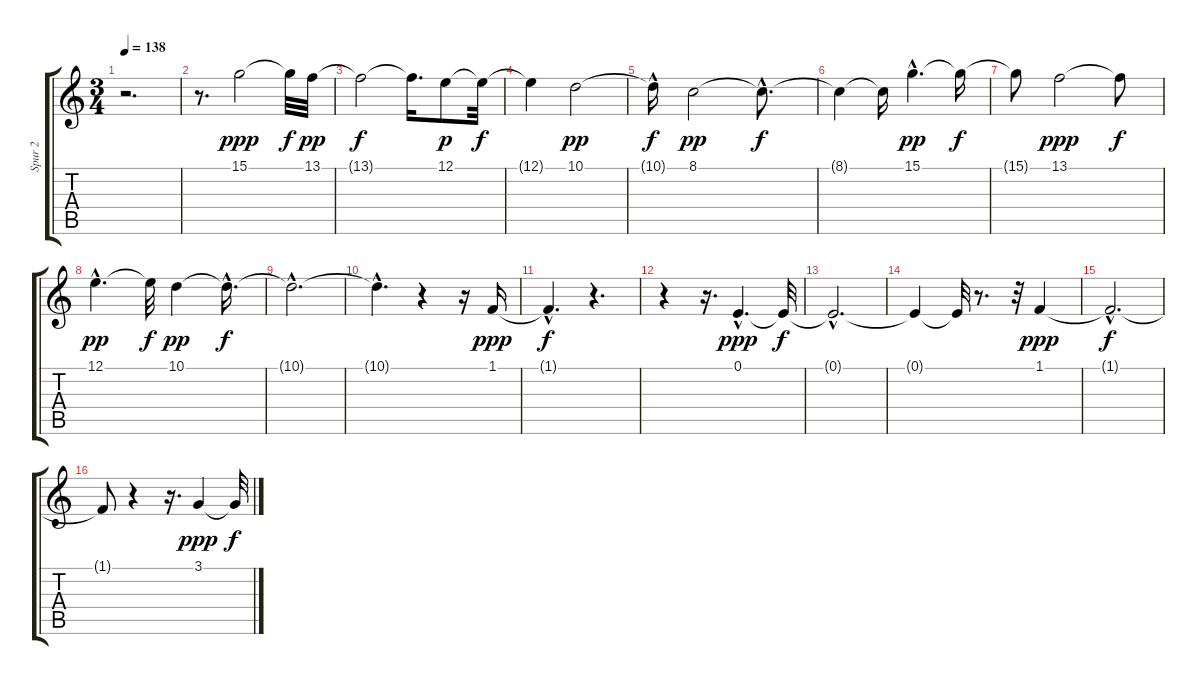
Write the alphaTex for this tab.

\track ("Spur 2" "Spur 2") {instrument synthstrings1}
\staff {score tabs}
\tuning (E4 B3 G3 D3 A2 E2) {hide}
\ts (3 4)
\tempo 138
\clef g2
\ks c
r.2{d dy ppp instrument synthstrings1} |
r.8{d} 15.1.2 15.1{t}.32{dy f} 13.1.32{dy pp} |
13.1{t}.2{dy f} 13.1{t}.16{d} 12.1.8{dy p} 12.1{t}.32{dy f} |
12.1{t}.4 10.1.2{dy pp} |
10.1{hac t}.16{dy f} 8.1.2{dy pp} 8.1{hac t}.8{d dy f} |
8.1{t}.4 8.1{t}.16 15.1{hac}.4{d dy pp} 15.1{t}.16{dy f} |
15.1{t}.8 13.1.2{dy ppp} 13.1{t}.8{dy f} |
12.1{hac}.4{d dy pp} 12.1{t}.32{dy f} 10.1.4{dy pp} 10.1{hac t}.16{d dy f} |
10.1{hac t}.2{d} |
10.1{hac t}.4{d} r.4 r.16 1.1.16{dy ppp} |
1.1{hac t}.4{d dy f} r.4{d} |
r.4 r.16{d} 0.1{hac}.4{d dy ppp} 0.1{t}.32{dy f} |
0.1{hac t}.2{d} |
0.1{t}.4 0.1{t}.32 r.8{d} r.32 1.1.4{dy ppp} |
1.1{hac t}.2{d dy f} |
1.1{t}.8 r.4 r.16{d} 3.1.4{dy ppp} 3.1{t}.32{dy f}
